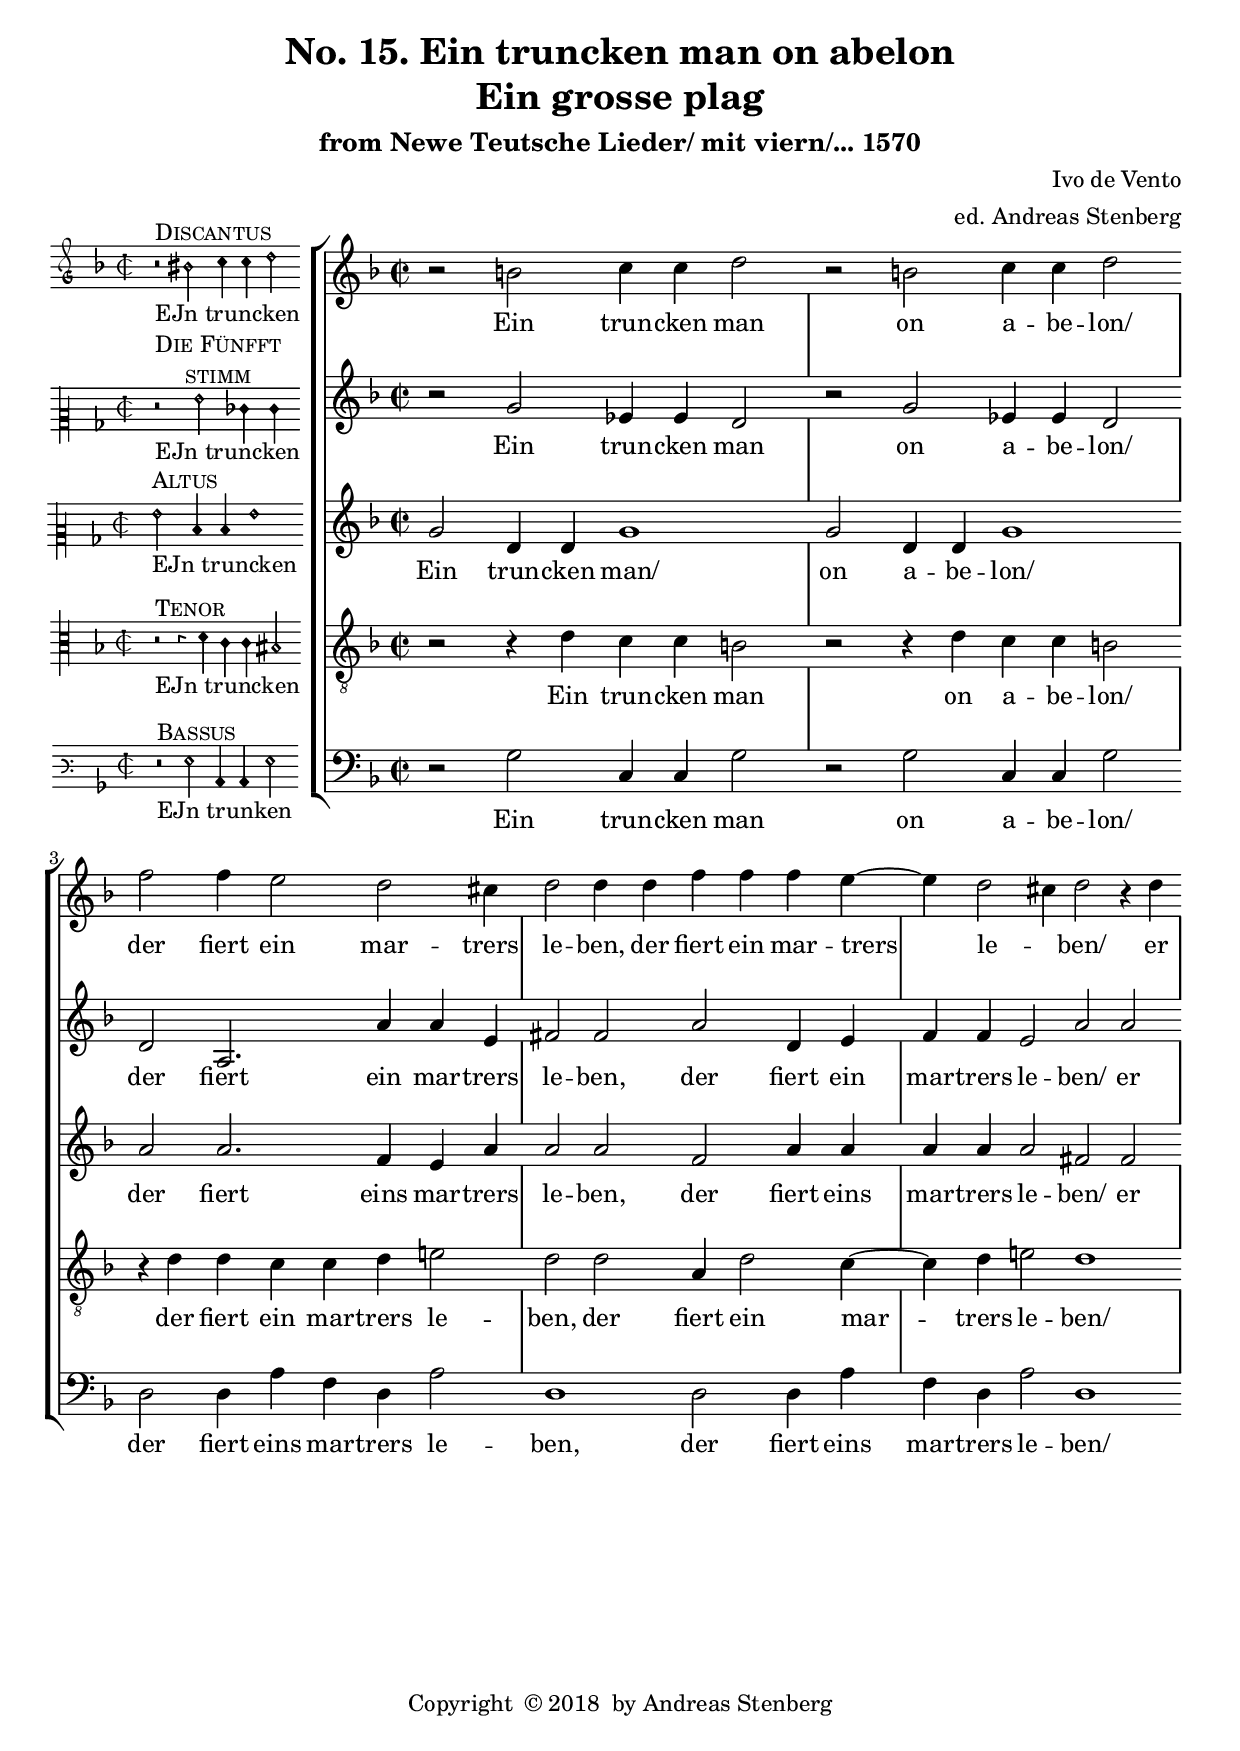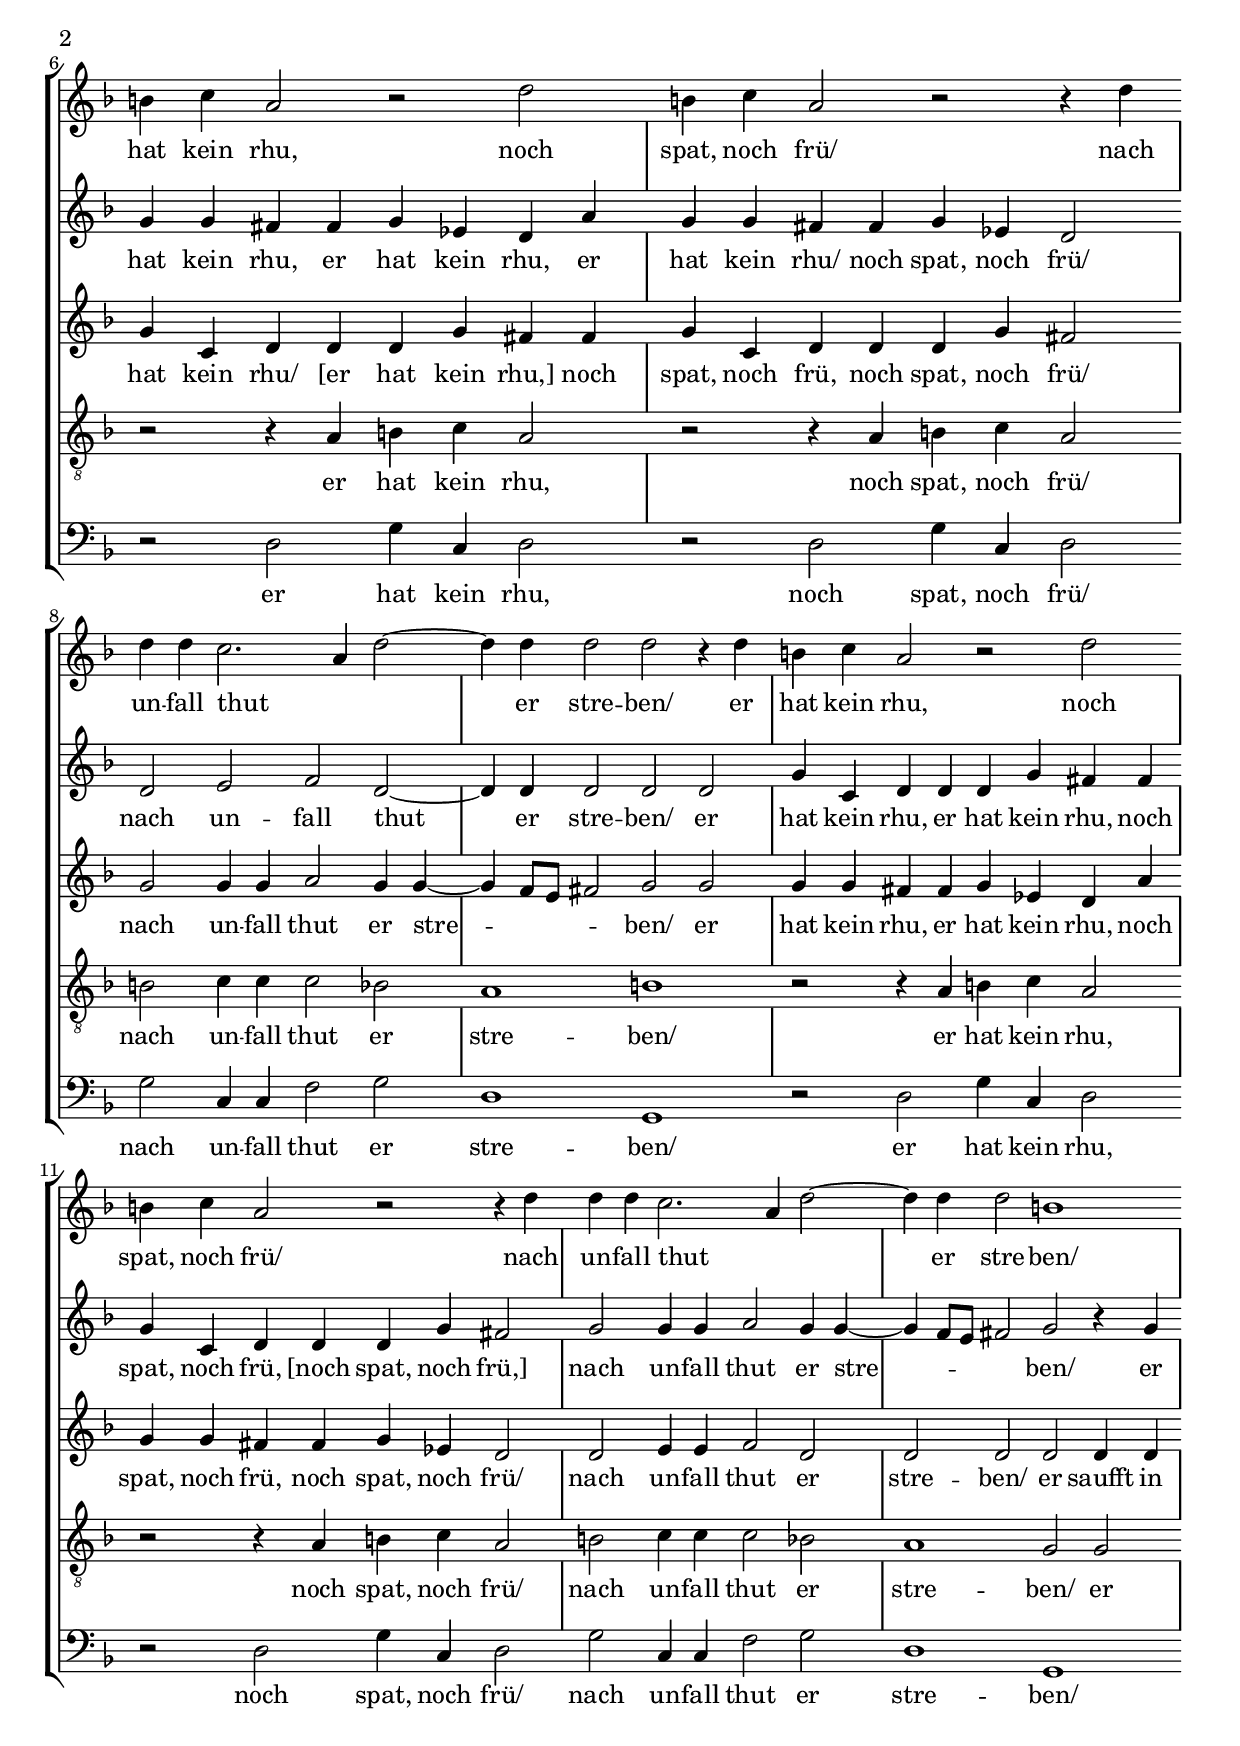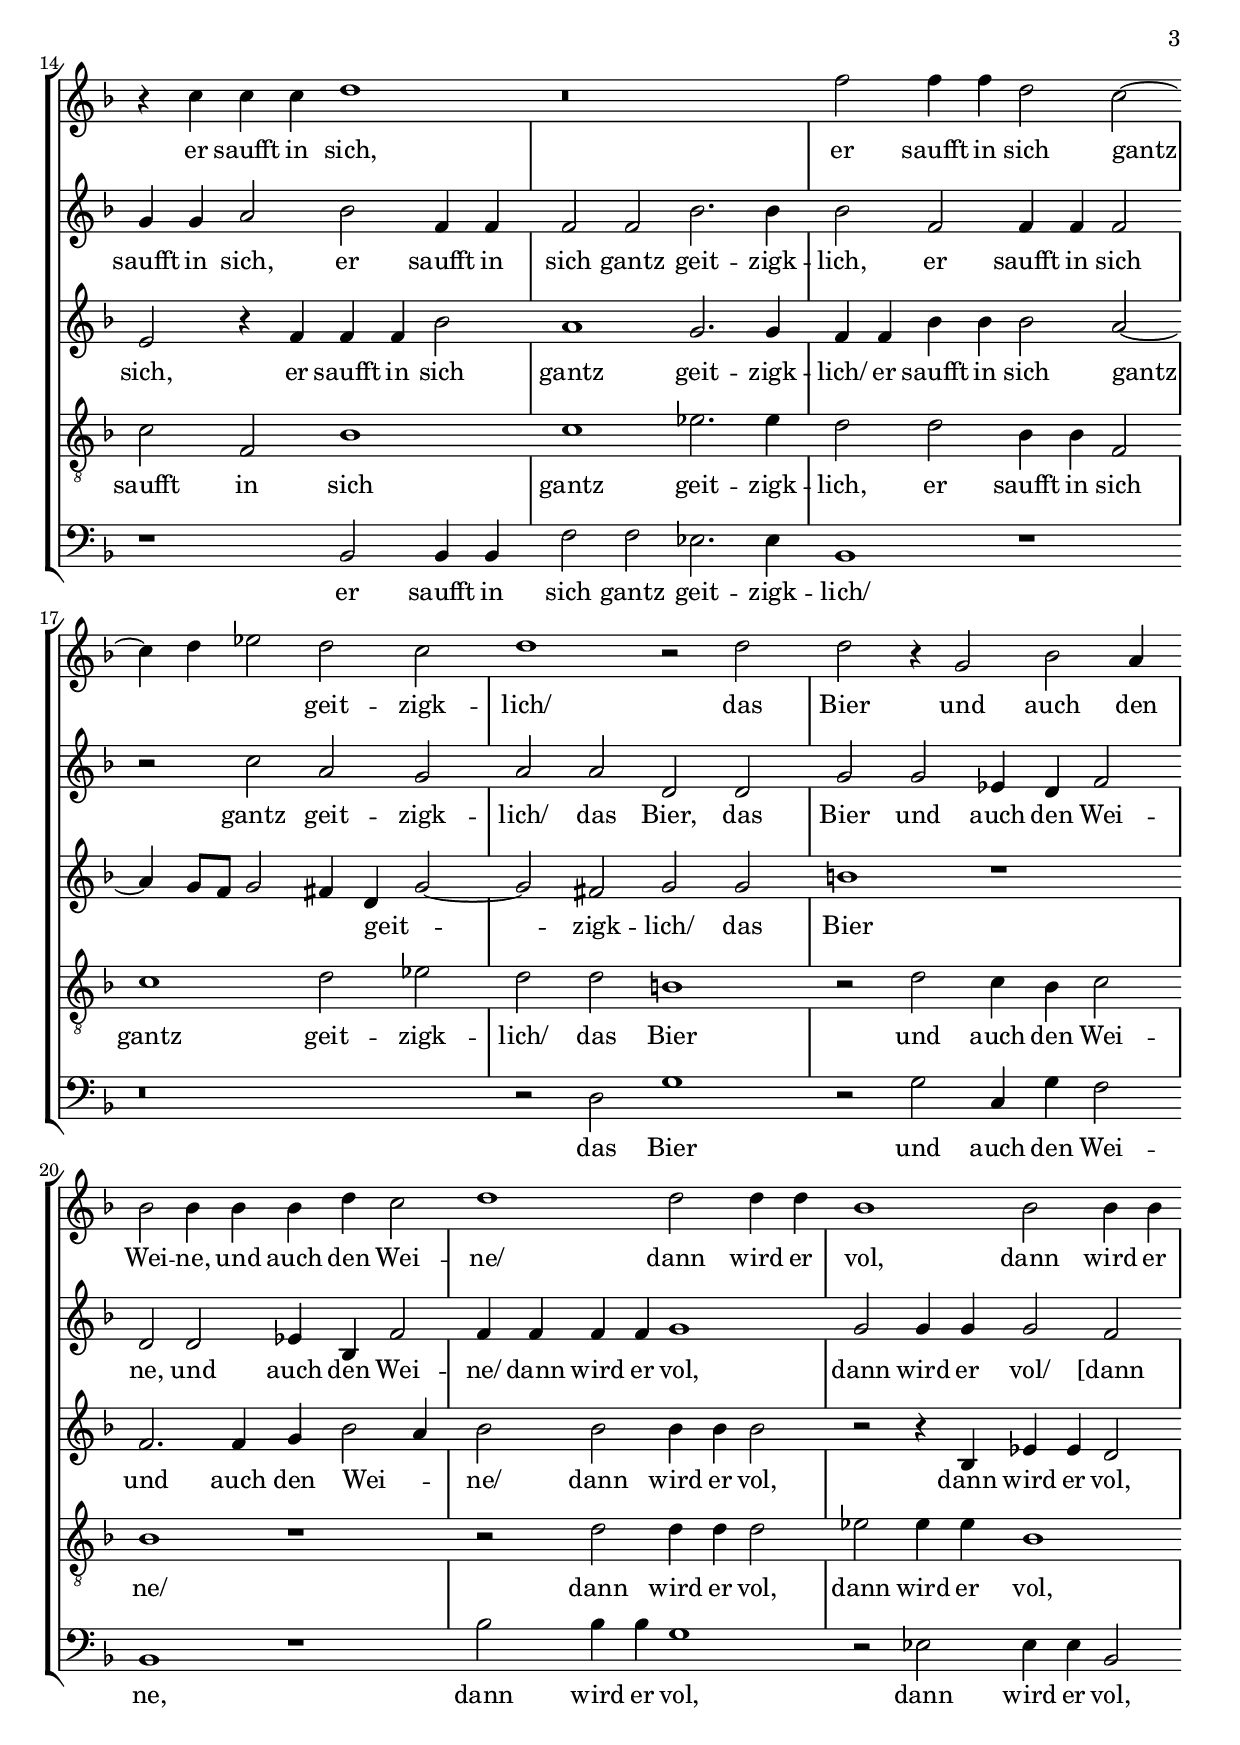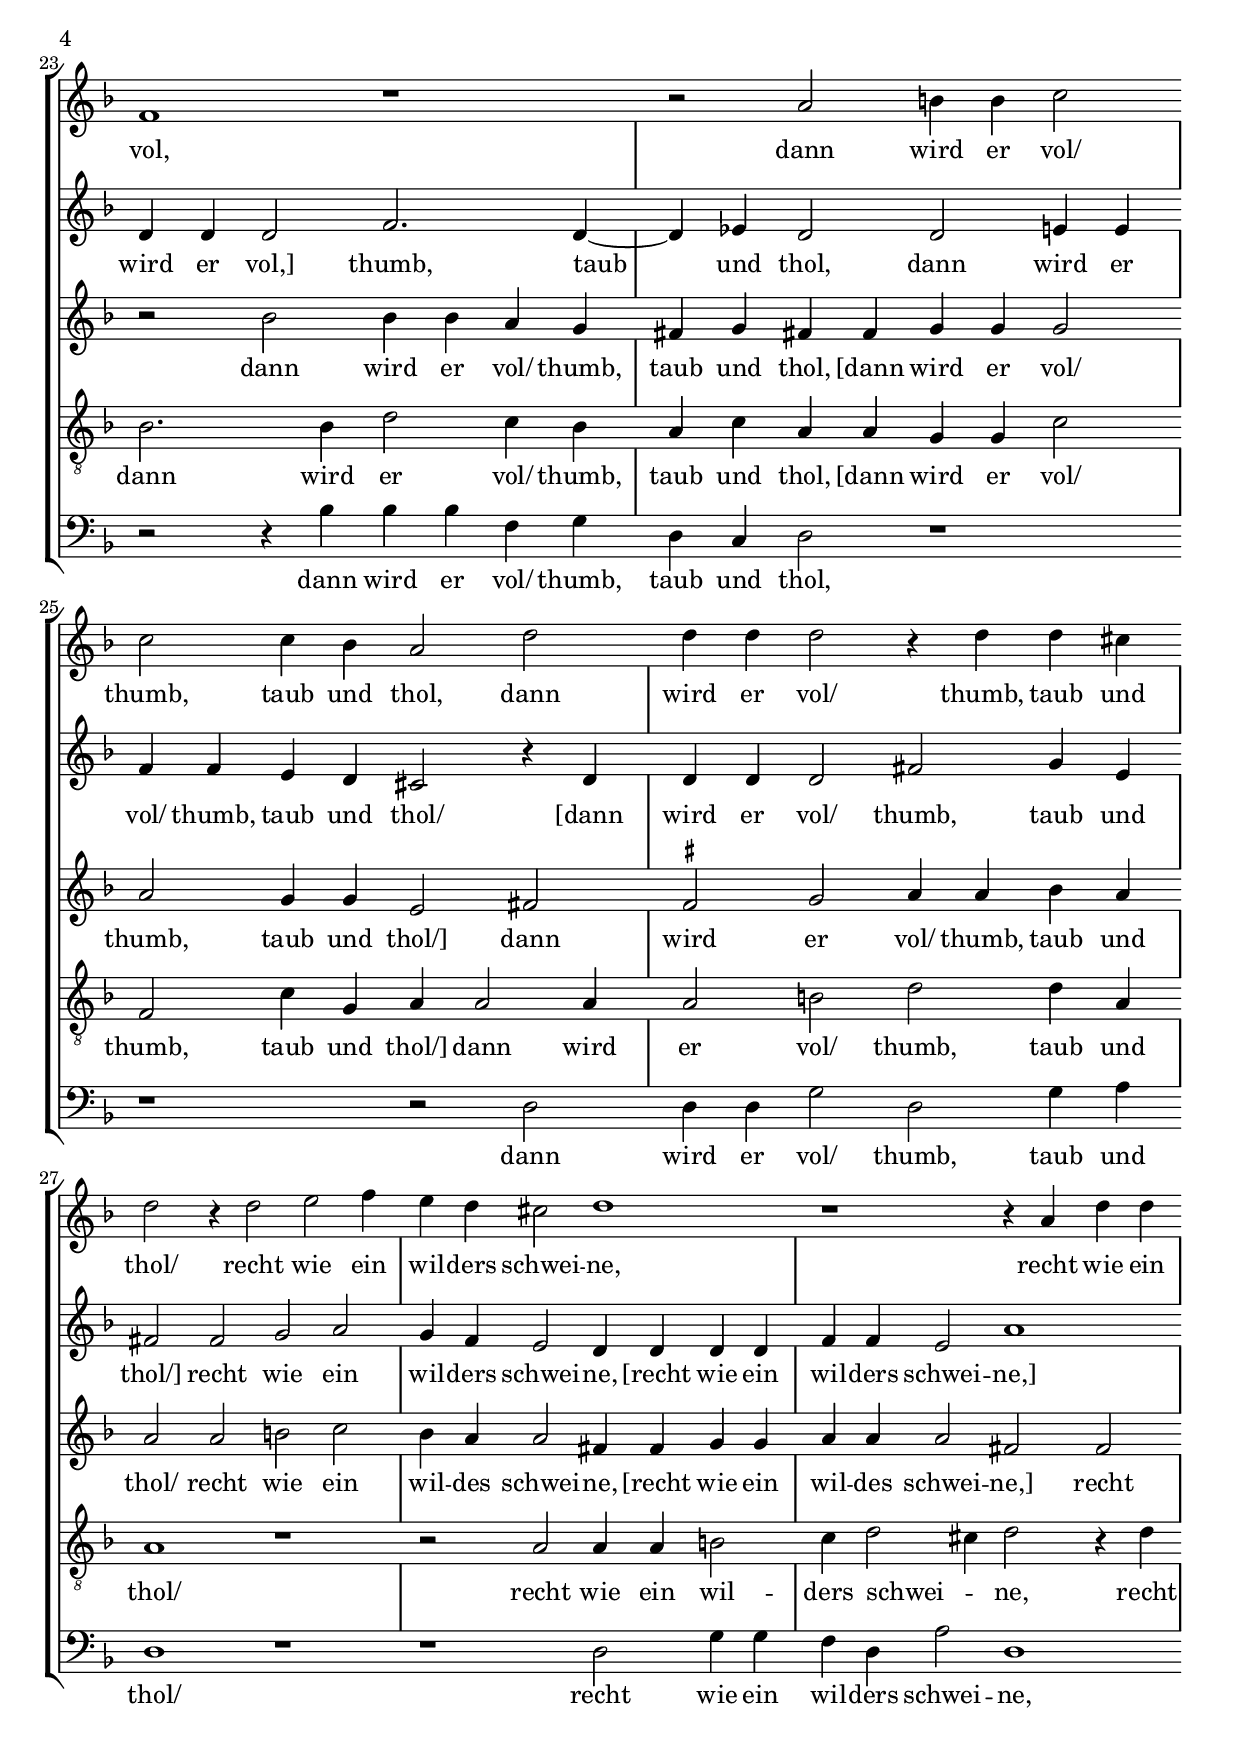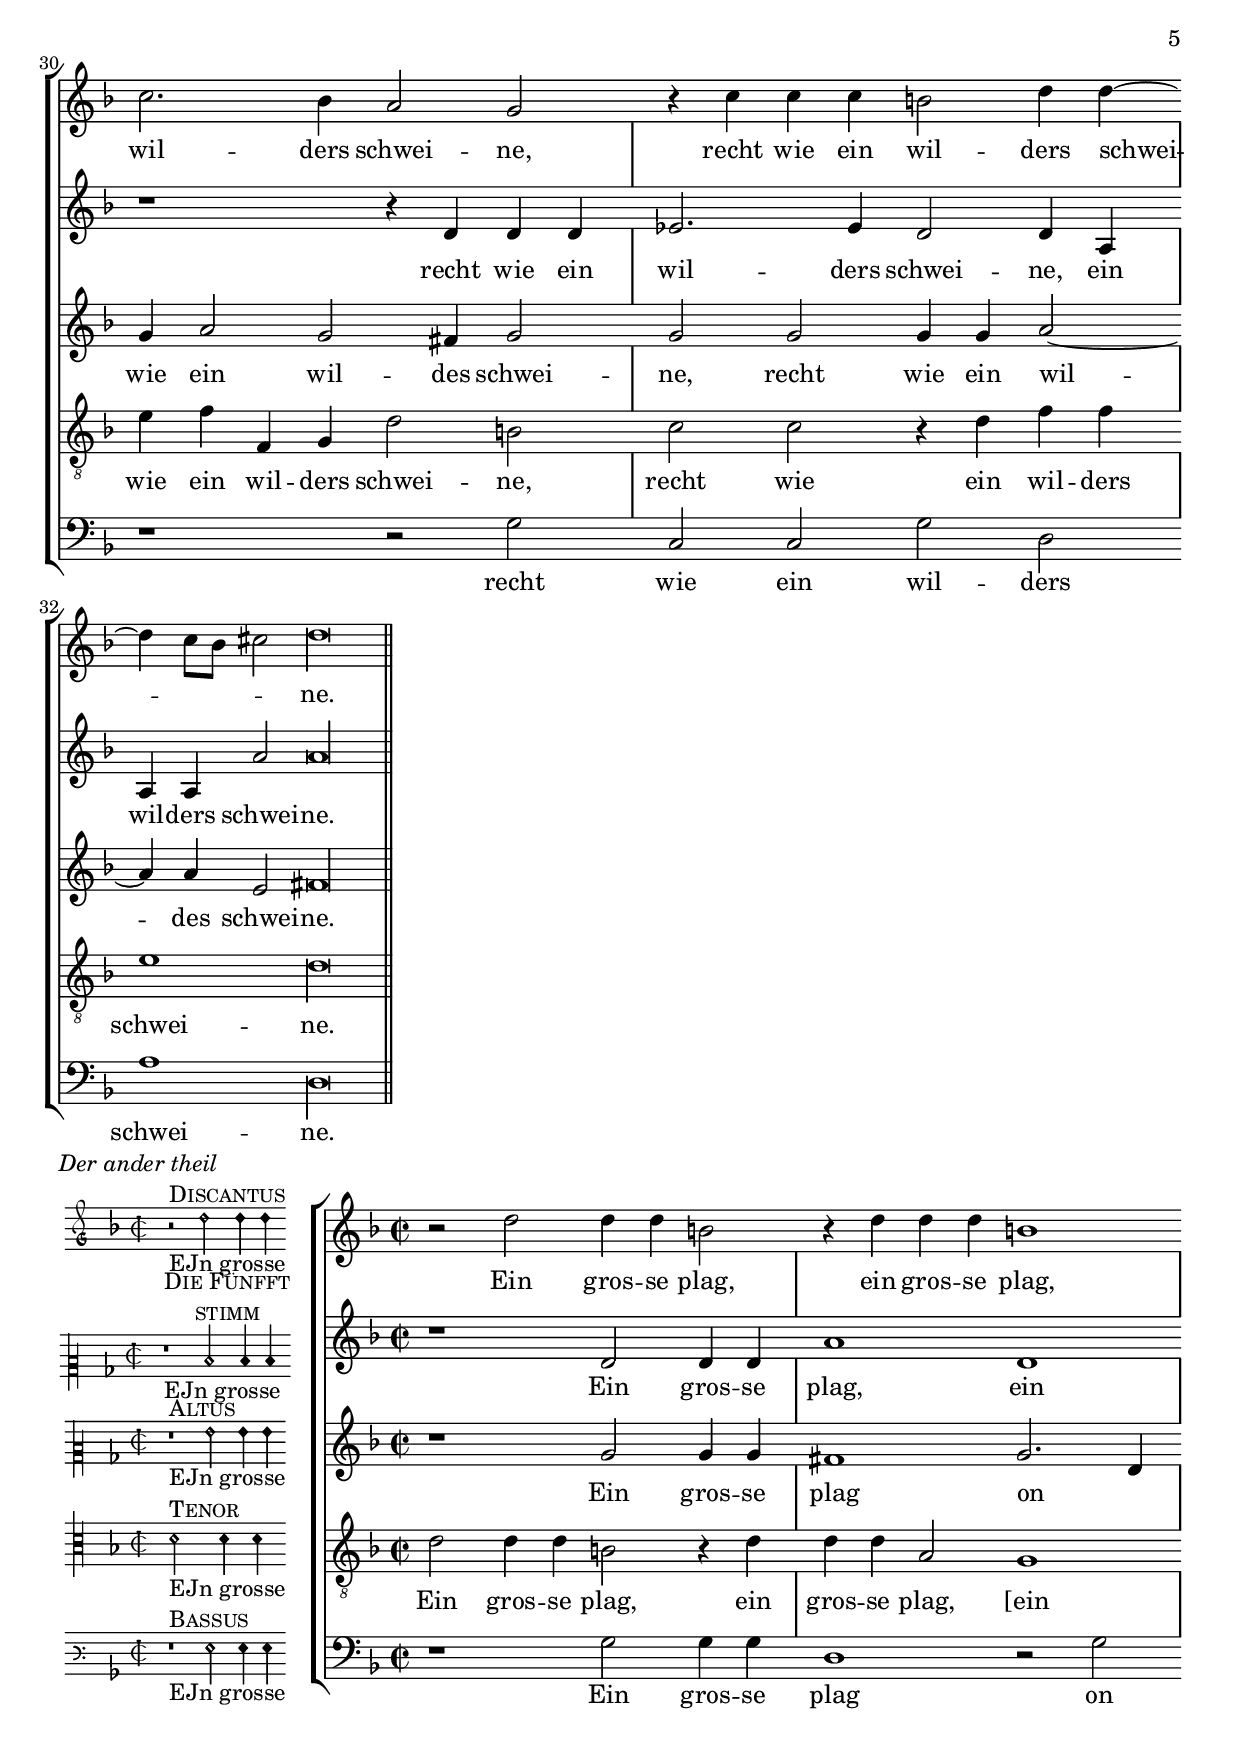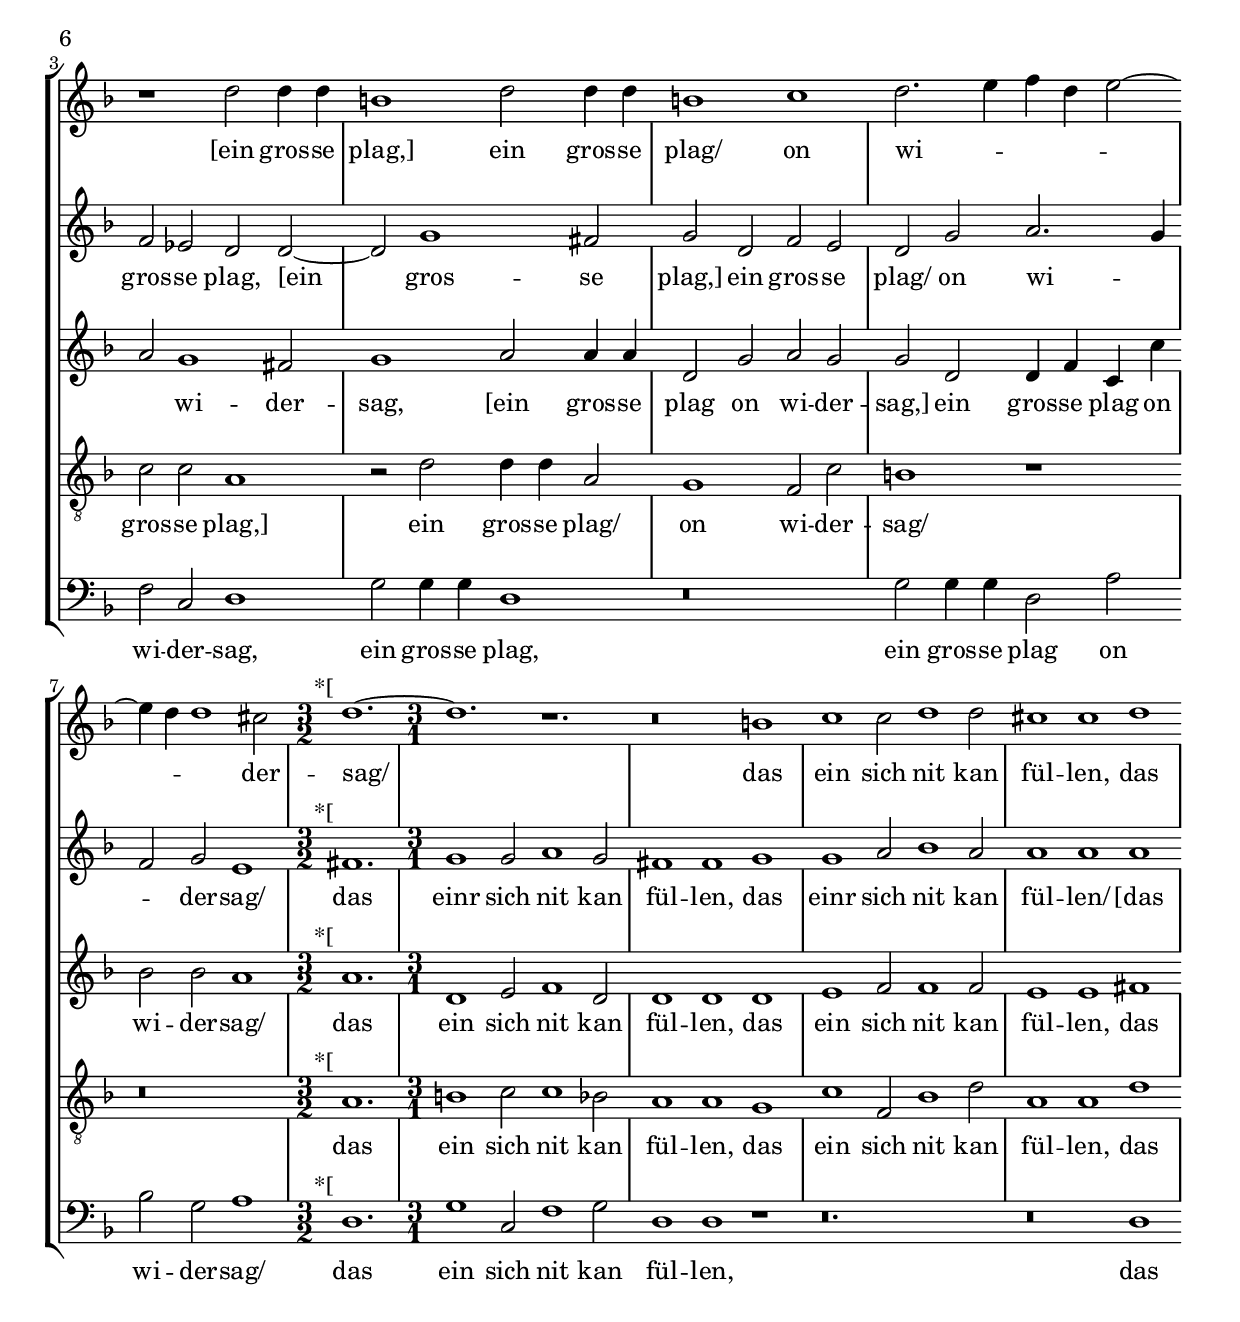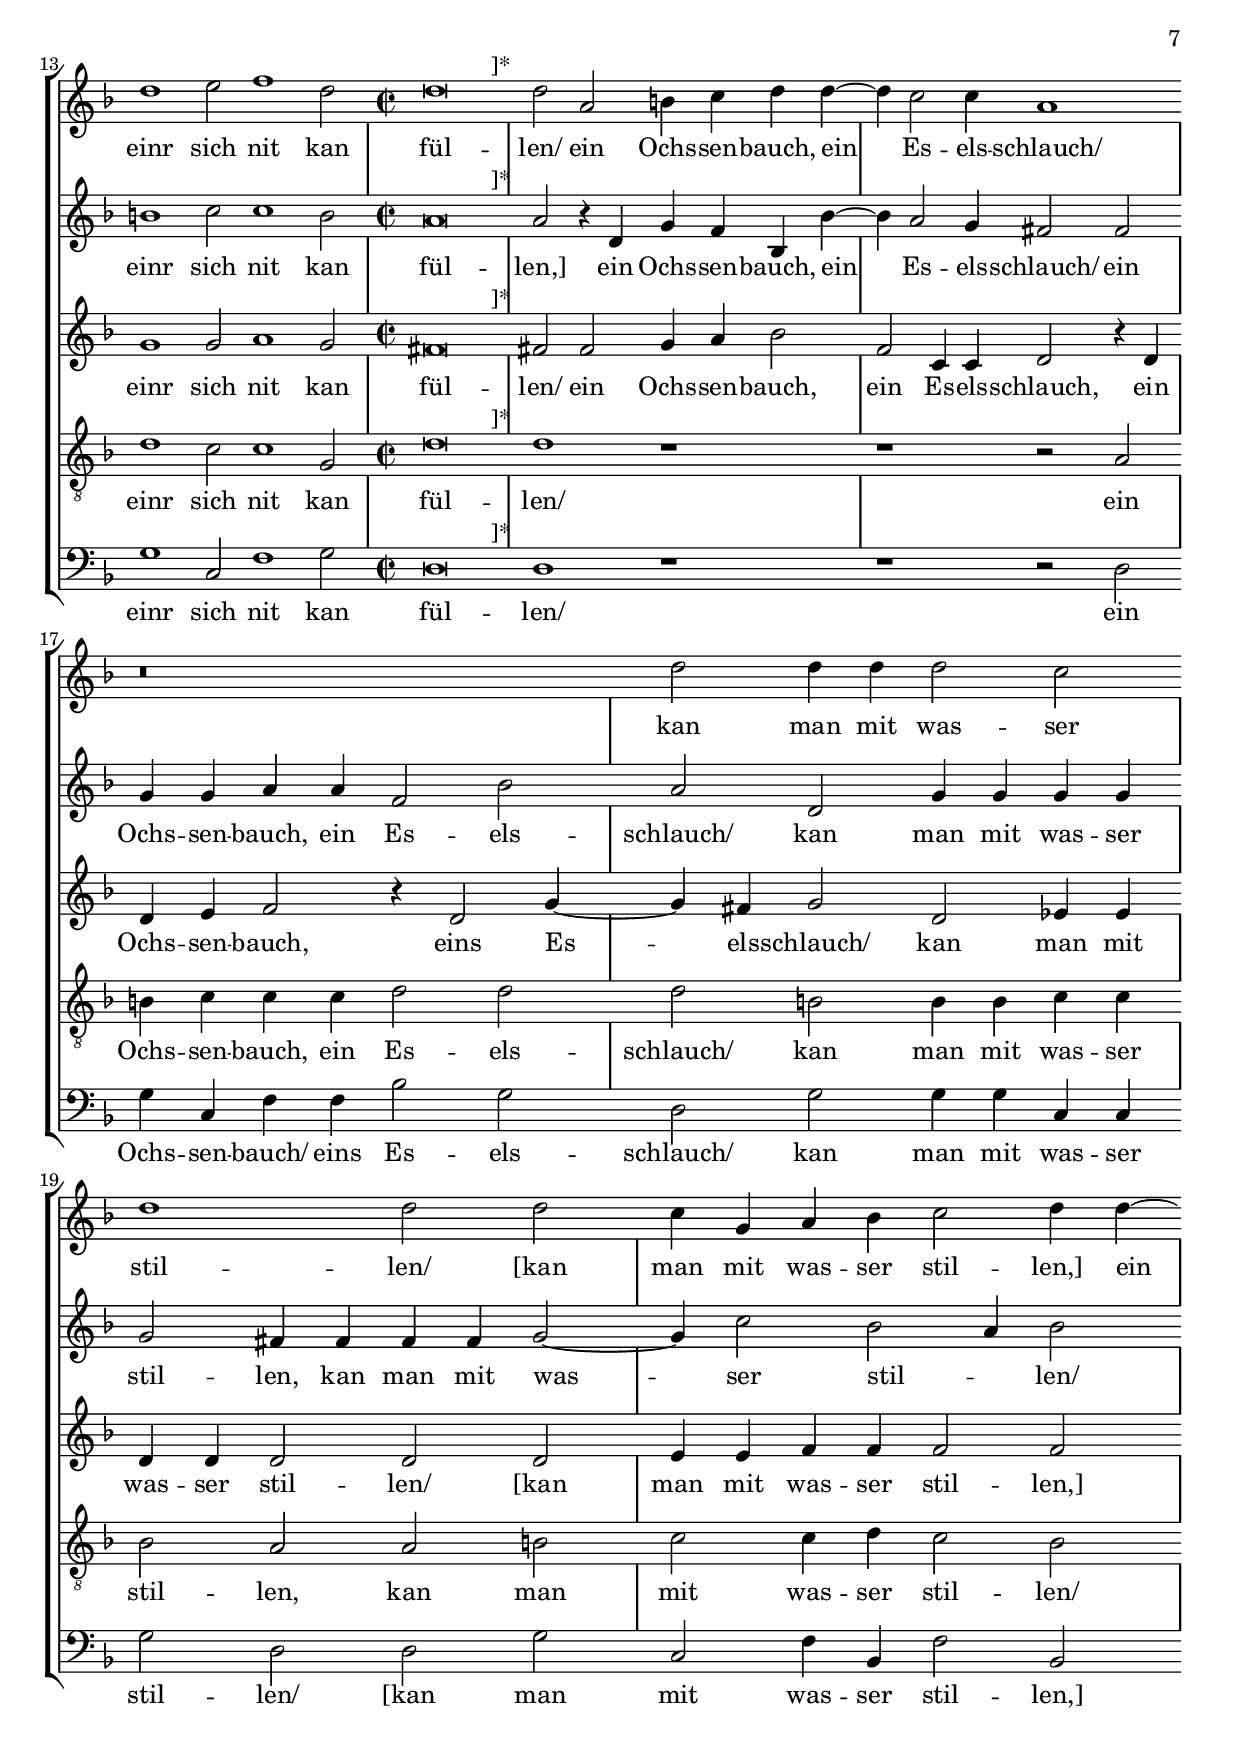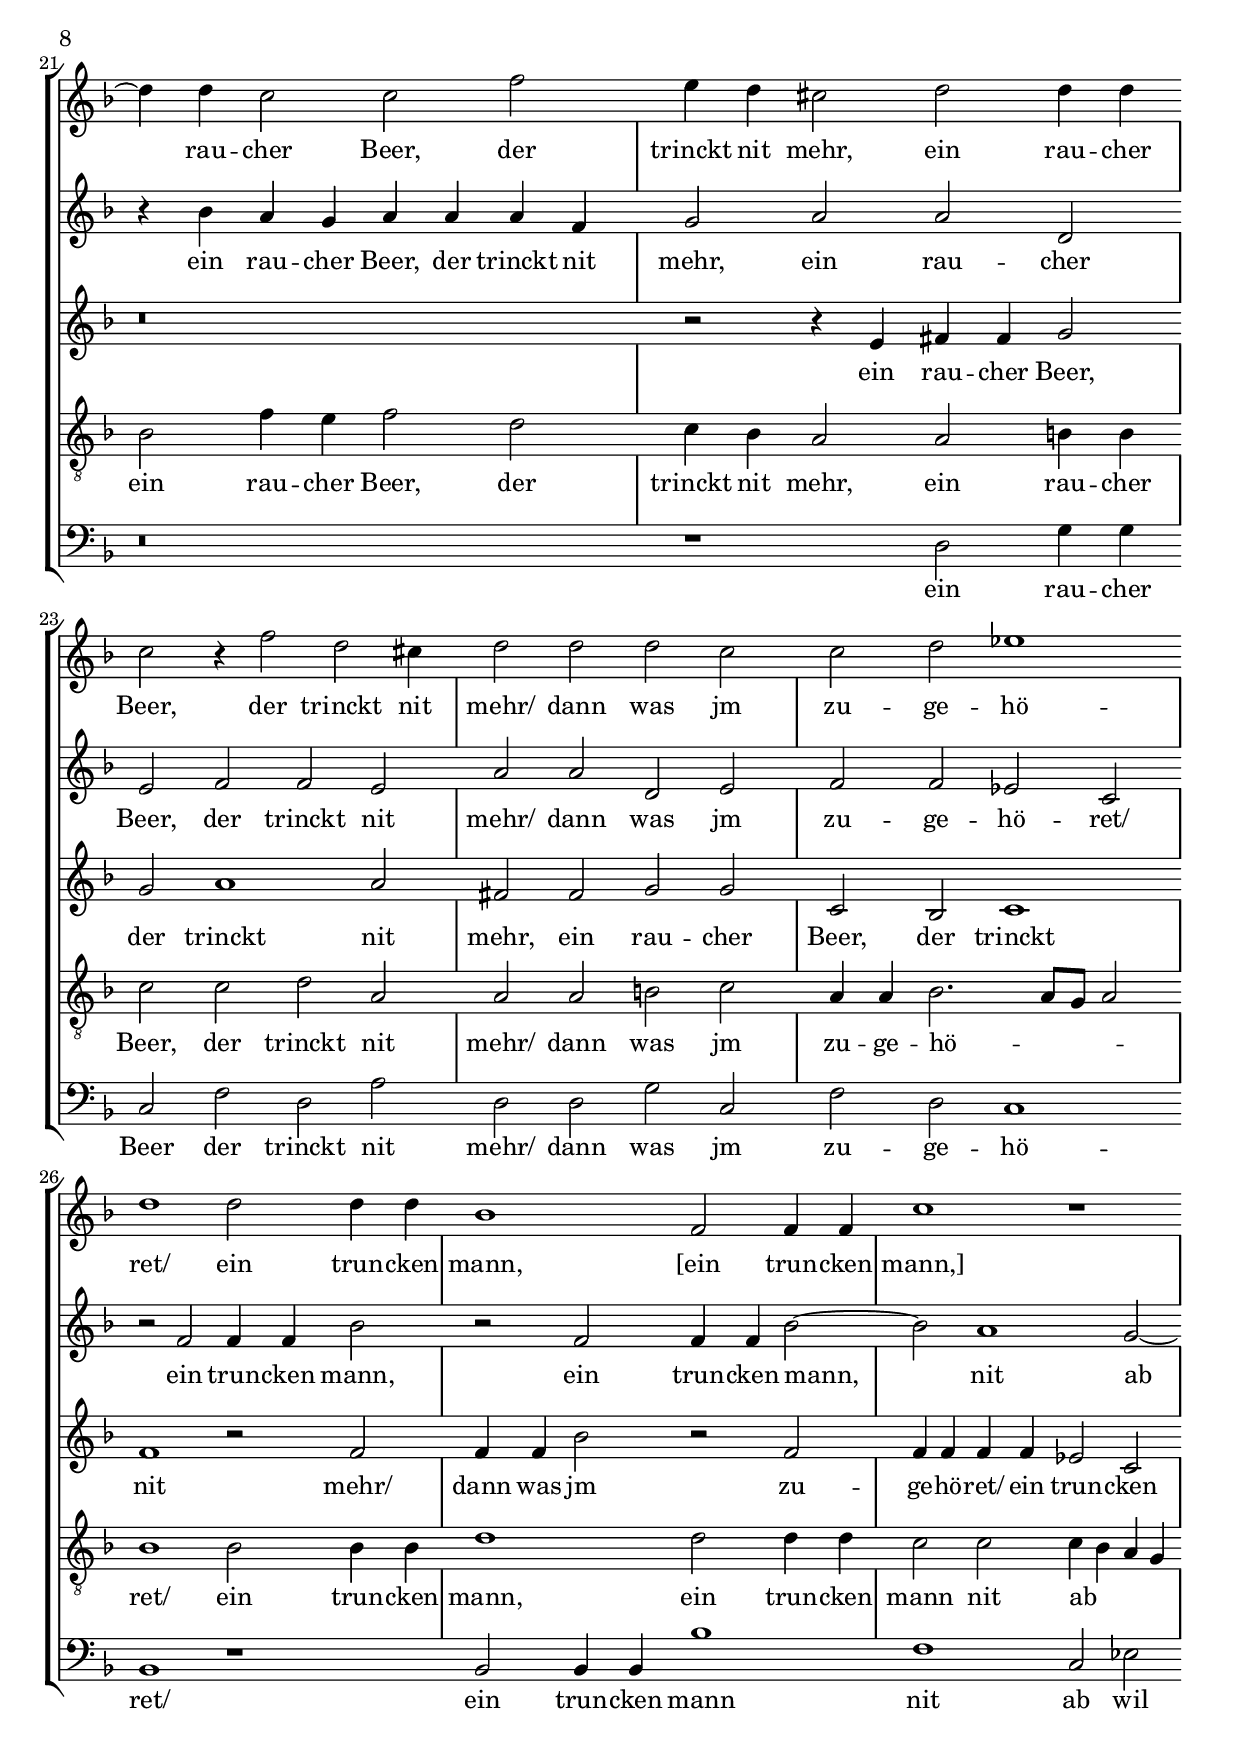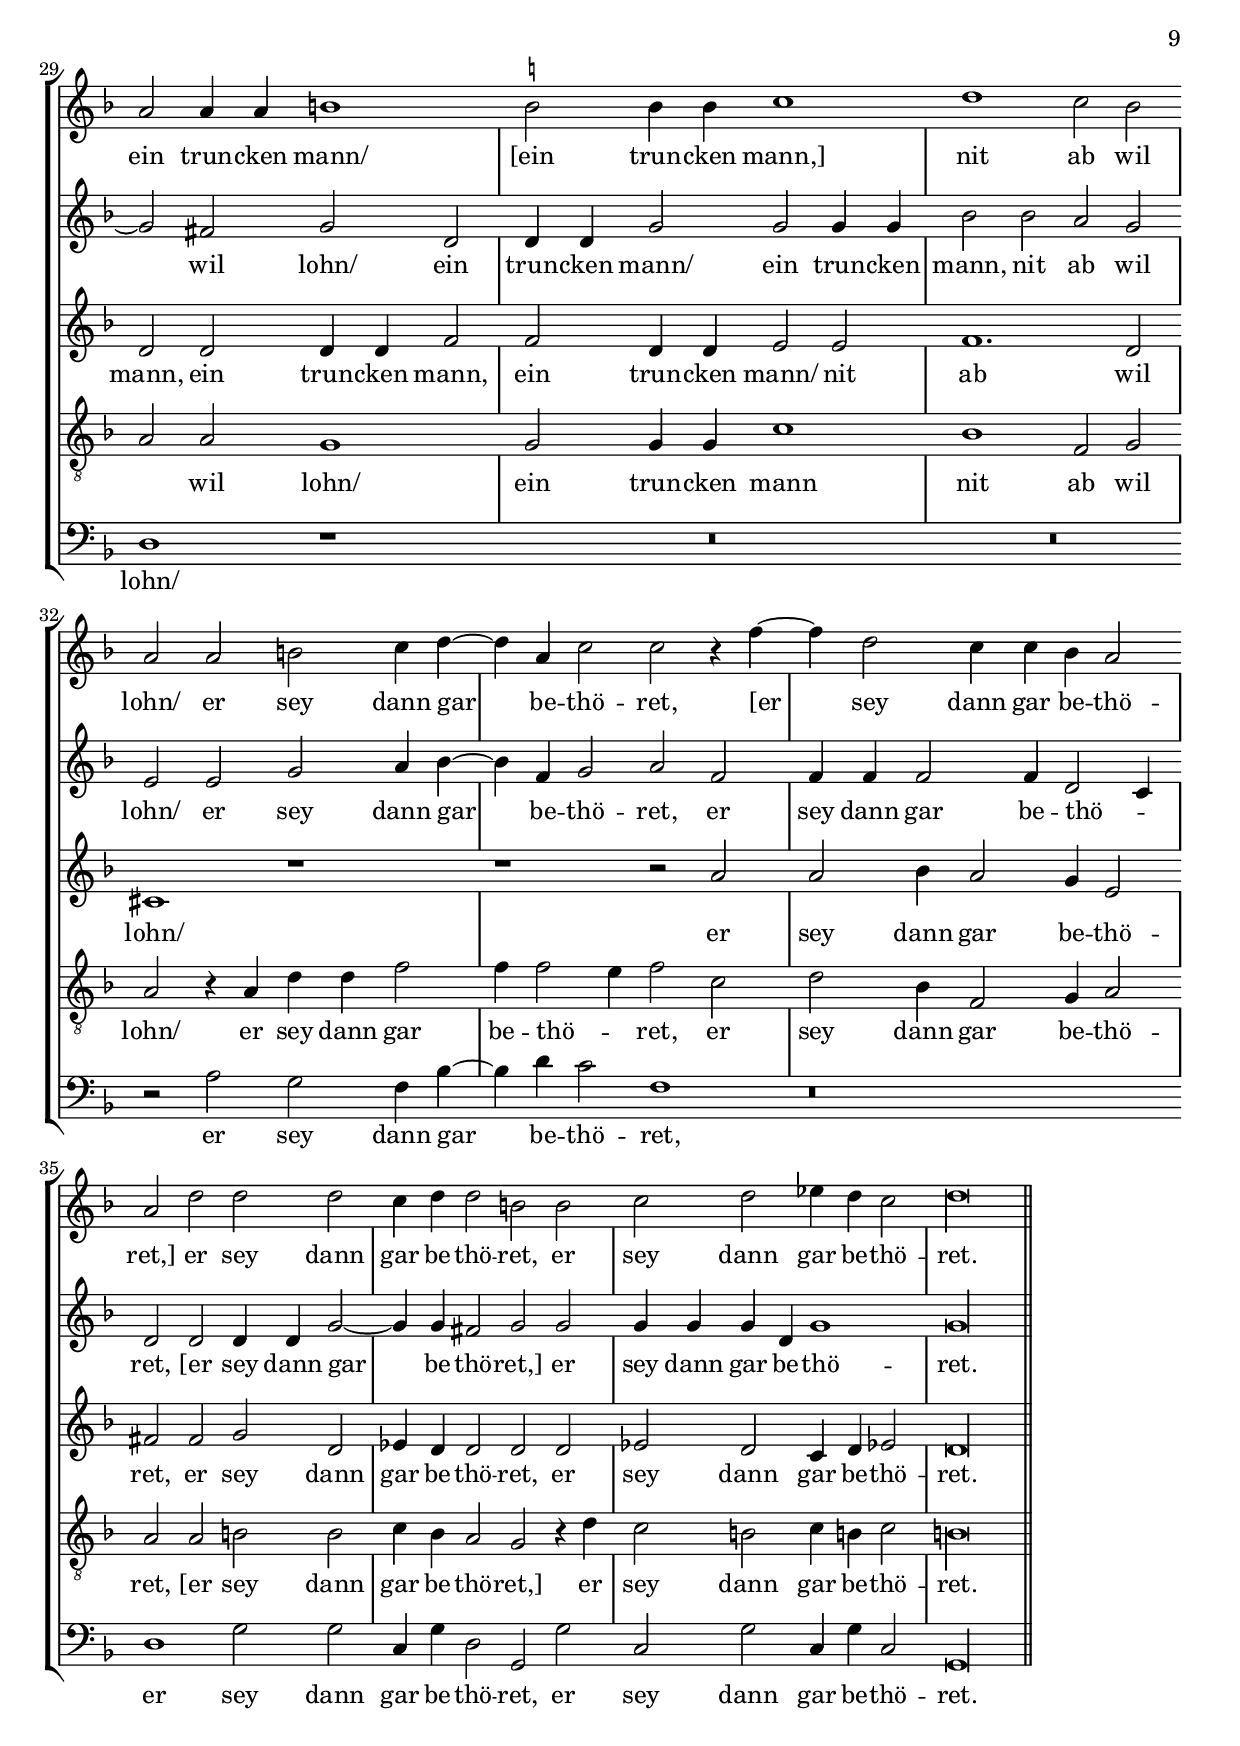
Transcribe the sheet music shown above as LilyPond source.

\version "2.18.0"
\include "deutsch.ly"
ficta = \once \set suggestAccidentals =##t
#(append! supported-clefs '(("mensural-f3" . ("clefs.mensural.f" 0 0))))
\header {
  title = \markup {
    \center-column {
      "No. 15. Ein truncken man on abelon"
      "Ein grosse plag"
      \vspace #0.5
    }
  }
  subtitle = "from Newe Teutsche Lieder/ mit viern/... 1570"
  composer = "Ivo de Vento"
  arranger = "ed. Andreas Stenberg"
  poet = ""
  meter =""
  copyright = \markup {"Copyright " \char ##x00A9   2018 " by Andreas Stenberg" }
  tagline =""
}
global = {
  \key f \major
}

sopMusic = \relative c'' {

  \set Score.tempoHideNote = ##t
  \tempo 2 = 86
  \time 2/2
  \set Timing.measureLength = #(ly:make-moment 4/2)
  \override Staff.BarLine.transparent = ##t
  r2 h2 c4 c4 d2
  r2 h2 c4 c4 d2
  f2 f4 e2 d2 cis4
  d2 d4 d4 								%% end of first line in orig.
  f4 f4 f4 e4~
  e4 d2\melisma cis4\melismaEnd d2 r4 d4	%% this measure in orig ~e4 d2 cis4 d4 r4 d4
  h4 c4 a2 r2 d2
  h4 c4 a2 r2 r4 d4
  d4 d4 c2.\melisma a4 d2~
  d4\melismaEnd d4 d2								%% endof second line.
  d2 r4 d4
  h4 c4 a2 r2 d2
  h4 c4 a2 r2 r4 d4
  d4 d4 c2.\melisma a4 d2~
  d4\melismaEnd d4 d2 h1
  r4 c4 c4 c4								%% end of thrid line
  d1
  r\breve
  f2 f4 f4 d2 c2~\melisma
  c4 d4 es2\melismaEnd d2 c2
  d1 r2 d2
  d2 r4 g,2 b2 a4
  b2 b4 b4								%% end of fourth line
  b4 d4 c2
  d1 d2 d4 d4
  b1 b2 b4 b4
  f1 r1
  r2 a2 h4 h4 c2
  c2 c4 b4								%% end of fifth line and first page
  a2 d2
  d4 d4 d2 r4 d4 d4 cis4
  d2 r4 d2 e2 f4
  e4 d4 cis2 d1
  r1 r4 a4 d4 d4 							%% end of sixth line (first on second page)
  c2. b4 a2 g2
  r4 c4 c4 c4 h2 d4 d4~\melisma
  d4 c8 b8 cis2\melismaEnd
  \cadenzaOn
  d\longa
  \revert Staff.BarLine.transparent
  \bar "||"
}
sopWords = \lyricmode {
  Ein trun -- cken man on a -- be -- lon/
  der fiert ein mar -- trers le -- ben,
  der fiert ein mar -- trers le -- ben/
  er hat kein rhu,
  noch spat, noch frü/
  nach un -- fall thut er stre -- ben/
  er hat kein rhu,
  noch spat, noch frü/
  nach un -- fall thut er stre -- ben/
  er saufft in sich,
  er saufft in sich gantz geit -- zigk -- lich/
  das Bier und auch den Wei -- ne,
  und auch den Wei -- ne/
  dann wird er vol,
  dann wird er vol,
  dann wird er vol/
  thumb, taub und thol,
  dann wird er vol/
  thumb, taub und thol/
  recht wie ein wil -- ders schwei -- ne,
  recht wie ein wil -- ders schwei -- ne,
  recht wie ein wil -- ders schwei -- ne.
}
altoMusic = \relative c' {
  \override Staff.BarLine.transparent = ##t
  g'2 d4 d4 g1
  g2 d4 d4 g1
  a2 a2. f4 e4 a4
  a2 a2 f2 a4 a4							%% end of first line in orig.
  a4 a4 a2 fis2 fis2
  g4 c,4 d4 d4 d4 g4 fis4 fis
  g4 c,4 d4 d4 d4 g4 fis2						%% end of second line
  g2 g4 g4 a2 g4 g4~\melisma
  g4 f8 e8 fis2\melismaEnd g2 g2
  g4 g4 fis4 fis4 g4 es4 d4 a'4						%% end of thrid line
  g4 g4 fis4 fis4 g4 es4 d2
  d2 e4 e4 f2 d2
  d2 d2 d2 d4 d4
  e2 r4 f4								%% end of fourth line
  f4 f4 b2
  a1 g2. g4
  f4 f4 b4 b4 b2 a2~\melisma
  a4 g8 f8 g2 fis4\melismaEnd d4\melisma g2~
  g2\melismaEnd fis2 g2 g2						%% end of fifth line und first page
  h1 r1
  f2. f4 g4 b2\melisma a4\melismaEnd
  b2 b2 b4 b4 b2
  r2 r4 b,4 es4 es4 d2
  r2 b'2 b4 b4 a4 g4							%% end of sixth line (first on second page)
  fis4 g4 fis!4 fis4 g4 g4 g2
  a2 g4 g4 e2 fis2
  \ficta fis2 g2 a4 a4 b4 a4
  a2 a2									%% end of sewenth line
  h2 c2
  b4 a4 a2 fis4 fis4 g4 g4
  a4 a4 a2 fis2 fis2
  g4 a2 g2 fis4 g2
  g2 g2 g4 g4 a2~
  a4 a4 e2
  \cadenzaOn
  fis\longa
  \revert Staff.BarLine.transparent
}
altoWords = \lyricmode {
  Ein trun -- cken man/
  on a -- be -- lon/
  der fiert eins mar -- trers le -- ben,
  der fiert eins mar -- trers le -- ben/
  er hat kein rhu/
  [er hat kein rhu,]
  noch spat, noch frü,
  noch spat, noch frü/
  nach un -- fall thut er stre -- ben/
  er hat kein rhu,
  er hat kein rhu,
  noch spat, noch frü,
  noch spat, noch frü/
  nach un -- fall thut er stre -- ben/
  er saufft in sich,
  er saufft in sich gantz geit -- zigk -- lich/
  er saufft in sich gantz geit -- zigk -- lich/
  das Bier und auch den Wei -- ne/
  dann wird er vol,
  dann wird er vol,
  dann wird er vol/
  thumb, taub und thol,
  [dann wird er vol/
  thumb, taub und thol/]
  dann wird er vol/
  thumb, taub und thol/
  recht wie ein wil -- des schwei -- ne,
  [recht wie ein wil -- des schwei -- ne,]
  recht wie ein wil -- des schwei -- ne,
  recht wie ein wil -- des schwei -- ne.
}
tenorMusic = \relative c' {
  \clef "treble_8"
  \override Staff.BarLine.transparent = ##t
  r2 r4 d4 c4 c4 h2
  r2 r4 d4 c4 c4 h2
  r4 d4 d4 c4 c4 d4 e!2
  d2 d2								%% end of first line in orig.
  a4 d2 c4~
  c4 d4 e!2 d1
  r2 r4 a4 h4 c4 a2
  r2 r4 a4 h4 c4 a2
  h2  c4 c4 c2 b2							%% end of second line
  a1 h1
  r2 r4 a4 h4 c4 a2
  r2 r4 a4 h4 c4 a2
  h2 c4 c4 c2 b2
  a1 g2 g2
  c2 f,2								%% end of third line
  b1
  c1 es2. es4
  d2 d2 b4 b4 f2
  c'1 d2 es2
  d2 d2 h1
  r2 d2 c4 b4 c2
  b1									%% end of fourth line
  r1
  r2 d2 d4 d4 d2
  es2 es4 es4 b1
  b2. b4 d2 c4 b4
  a4 c4 a4 a4 g4 g4 c2							%% end of fifth line and first page
  f,2 c'4 g4 a4 a2 a4
  a2 h2 d2 d4 a4
  a1 r1
  r2 a2 a4 a4 h2
  c4 d2\melisma cis4\melismaEnd								%% end of sixth line
  d2 r4 d4
  e4 f4 f,4 g4 d'2 h2
  c2 c2 r4 d4 f4 f4
  e1\cadenzaOn
  d\longa
  \revert Staff.BarLine.transparent
}
tenorWords = \lyricmode {
  Ein trun -- cken man on a -- be -- lon/
  der fiert ein mar -- trers le -- ben,
  der fiert ein mar -- trers le -- ben/
  er hat kein rhu,
  noch spat, noch frü/
  nach un -- fall thut er stre -- ben/
  er hat kein rhu,
  noch spat, noch frü/
  nach un -- fall thut er stre -- ben/
  er saufft in sich gantz geit -- zigk -- lich,
  er saufft in sich gantz geit -- zigk -- lich/
  das Bier und auch den Wei -- ne/
  dann wird er vol,
  dann wird er vol,
  dann wird er vol/
  thumb, taub und thol,
  [dann wird er vol/
  thumb, taub und thol/]
  dann wird er vol/
  thumb, taub und thol/
  recht wie ein wil -- ders schwei -- ne,
  recht wie ein wil -- ders schwei -- ne,
  recht wie ein wil -- ders schwei -- ne.
}
tenorIIMusic = \relative c' {
  \clef "G"
  \override Staff.BarLine.transparent = ##t
  r2 g'2 es4 es4 d2
  r2 g2 es4 es4 d2
  d2 a2. a'4 a4 e4
  fis2 fis2							%% end of first line in orig
  a2 d,4 e4
  f4 f4 e2 a2 a2
  g4 g4 fis4 fis4 g4 es4 d4 a'4
  g4 g4 fis4 fis4						%% end of second line
  g4 es4 d2
  d2 e2 f2 d2~
  d4 d4 d2 d2 d2
  g4 c,4 d4 d4 d4 g4 fis4 fis4					%% end of third line
  g4 c,4 d4 d4 d4 g4 fis2
  g2 g4 g4 a2 g4 g4~\melisma
  g4 f8 e8 fis2\melismaEnd g2 r4 g4
  g4 g4 a2							%% end of fourth line
  b2 f4 f4
  f2 f2 b2. b4
  b2 f2 f4 f4 f2		%% this measure in orig: b4 f2 f4 f4 f2
  r2 c'2 a2 g2
  a2 a2 d,2 d2							%% end of fifth line and first page
  g2 g2 es4 d4 f2
  d2 d2 es4 b4 f'2
  f4 f4 f4 f4 g1
  g2 g4 g4 g2 f2						%% end of sixth line (first on second page)
  d4 d4 d2 f2. d4~
  d4 es4 d2 d2 e4 e4
  f4 f4 e4 d4 cis2 r4 d4
  d4 d4 d2							%% end of sewenth line
  fis2 g4 e4
  fis2 fis2 g2 a2
  g4 f4 e2 d4 d4 d4 d4
  f4 f4 e2 a1							%% end of eight line
  r1 r4 d,4 d4 d4
  es2. es4 d2 d4 a4
  a4 a4 a'2
  \cadenzaOn
  a\longa
  \revert Staff.BarLine.transparent
}
tenorIIWords = \lyricmode {
  Ein trun -- cken man on a -- be -- lon/
  der fiert ein mar -- trers le -- ben,
  der fiert ein mar -- trers le -- ben/
  er hat kein rhu,
  er hat kein rhu,
  er hat kein rhu/
  noch spat, noch frü/
  nach un -- fall thut er stre -- ben/
  er hat kein rhu,
  er hat kein rhu,
  noch spat, noch frü,
  [noch spat, noch frü,]
  nach un -- fall thut er stre -- ben/
  er saufft in sich,
  er saufft in sich gantz geit -- zigk -- lich,
  er saufft in sich gantz geit -- zigk -- lich/
  das Bier,
  das Bier und auch den Wei -- ne,
  und auch den Wei -- ne/
  dann wird er vol,
  dann wird er vol/
  [dann wird er vol,]
  thumb, taub und thol,
  dann wird er vol/
  thumb, taub und thol/
  [dann wird er vol/
  thumb, taub und thol/]
  recht wie ein wil -- ders schwei -- ne,
  [recht wie ein wil -- ders schwei -- ne,]
  recht wie ein wil -- ders schwei -- ne,
  ein wil -- ders schwei -- ne.
}
bassMusic = \relative c {
  \override Staff.BarLine.transparent = ##t
  r2 g'2 c,4 c4 g'2
  r2 g2 c,4 c4 g'2
  d2 d4 a'4 f4 d4 a'2
  d,1 d2 d4 a'4							%% end of firsth line in orig.
  f4 d4 a'2 d,1
  r2 d2 g4 c,4 d2
  r2 d2 g4 c,4 d2
  g2 c,4 c4 f2 g2
  d1 g,1
  r2 d'2 g4 c,4 d2						%% end of second line
  r2 d2 g4 c,4 d2
  g2 c,4 c4 f2 g2
  d1 g,1
  r1 b2 b4 b4
  f'2 f2 es2. es4
  b1 r1
  r\breve
  r2 d2 g1							%% end of third line
  r2 g2 c,4 g'4 f2
  b,1 r1
  b'2 b4 b4 g1
  r2 es2 es4 es4 b2
  r2 r4 b'4 b4 b4 f4 g4						%% end of fourth line
  d4 c4 d2 r1
  r1 r2 d2
  d4 d4 g2 d2 g4 a4
  d,1 r1
  r1 d2 g4 g4
  f4 d4 a'2 d,1
  r1 r2 g2
  c,2 c2 g'2 d2
  a'1
  \cadenzaOn
  d,\longa

  \revert Staff.BarLine.transparent
}
bassWords = \lyricmode {
  Ein trun -- cken man on a -- be -- lon/
  der fiert eins mar -- trers le -- ben,
  der fiert eins mar -- trers le -- ben/
  er hat kein rhu,
  noch spat, noch frü/
  nach un -- fall thut er stre -- ben/
  er hat kein rhu,
  noch spat, noch frü/
  nach un -- fall thut er stre -- ben/
  er saufft in sich gantz geit -- zigk -- lich/
  das Bier und auch den Wei -- ne,
  dann wird er vol,
  dann wird er vol,
  dann wird er vol/
  thumb, taub und thol,
  dann wird er vol/
  thumb, taub und thol/
  recht wie ein wil -- ders schwei -- ne,
  recht wie ein wil -- ders schwei -- ne.
}
incipitDiscantus = \markup {
  \score {
    {
      %      \set Staff.instrumentName = #"Tenor "
      \override NoteHead.style = #'neomensural
      \override Rest.style = #'neomensural
      \override Staff.TimeSignature.style = #'mensural
      \cadenzaOn
      \clef "petrucci-g"
      \key f \major
      \time 2/2

      r2 ^\markup { \smallCaps"Discantus"} _"EJn truncken"
      his'2 c''4 c''4 d''2
    }
    \layout {
      \context {
        \Voice
        \remove "Ligature_bracket_engraver"
        \consists "Mensural_ligature_engraver"
      }
      line-width = 4.5\cm
    }
  }
}


incipitAltus = \markup {
  \score {
    {
      %      \set Staff.instrumentName = #"Tenor "
      \override NoteHead.style = #'neomensural
      \override Rest.style = #'neomensural
      \override Staff.TimeSignature.style = #'mensural
      \cadenzaOn
      \clef "petrucci-c2"
      \key f \major
      \time 2/2
      g'2^\markup \smallCaps"Altus"_"EJn truncken "
      d'4 d'4 g'1
    }
    \layout {
      \context {
        \Voice
        \remove "Ligature_bracket_engraver"
        \consists "Mensural_ligature_engraver"
      }
      line-width = 4.5\cm
    }
  }
}


incipitTenor = \markup {
  \score {
    {
      %      \set Staff.instrumentName = #"Tenor "
      \override NoteHead.style = #'neomensural
      \override Rest.style = #'neomensural
      \override Staff.TimeSignature.style = #'mensural
      \cadenzaOn
      \clef "petrucci-c3"
      \key f \major
      \time 2/2
      r2 ^\markup \smallCaps"Tenor" _"EJn truncken"
      r4 d'4 c'4 c'4 his2
    }
    \layout {
      \context {
        \Voice
        \remove "Ligature_bracket_engraver"
        \consists "Mensural_ligature_engraver"
      }
      line-width = 5.0\cm
    }
  }
}
incipitTenorII = \markup {
  \score {
    {
      %      \set Staff.instrumentName = #"Tenor "
      \override NoteHead.style = #'neomensural
      \override Rest.style = #'neomensural
      \override Staff.TimeSignature.style = #'mensural
      \cadenzaOn
      \clef "petrucci-c2"
      \key f \major
      \time 2/2
      r2 ^\markup \center-column { \smallCaps"Die Fünfft" \smallCaps "stimm" } _"EJn truncken"
      g'2 es'4 es'4
    }
    \layout {
      \context {
        \Voice
        \remove "Ligature_bracket_engraver"
        \consists "Mensural_ligature_engraver"
      }
      line-width = 5.0\cm
    }
  }
}

incipitBassus = \markup {
  \score {
    {
      %      \set Staff.instrumentName = #"Tenor "
      \override NoteHead.style = #'neomensural
      \override Rest.style = #'neomensural
      \override Staff.TimeSignature.style = #'mensural
      \cadenzaOn
      \clef "mensural-f3"
      \key f \major
      \time 2/2
      r2^\markup \smallCaps"Bassus"_"EJn trunken "
      g2 c4 c4 g2
    }
    \layout {
      \context {
        \Voice
        \remove "Ligature_bracket_engraver"
        \consists "Mensural_ligature_engraver"
      }
      line-width = 4.5\cm
    }
  }
}

%% for print
\score {
  <<
    \new StaffGroup \with {
      \override VerticalAxisGroup.staff-staff-spacing = #'((basic-distance . 12))
    } <<
      \new Staff = treble <<
        \set Staff.instrumentName = \incipitDiscantus
        \new Voice = "sopranos" {
          \set  Staff.midiInstrument ="choir aahs"
          %	\voiceOne
          << \global \sopMusic >>
        }
      >>
      \new Lyrics = sopranos { s1 }

      \new Staff = tenorsII <<
        \set Staff.instrumentName = \incipitTenorII

        \clef "treble"
        \new Voice = "tenorsII" {
          \set  Staff.midiInstrument ="choir aahs"
          %	\voiceOne
          << \global \tenorIIMusic >>
        }
      >>
      \new Lyrics = "tenorsII" { s1 }


      \new Staff = "medius" <<
        \set Staff.instrumentName = \incipitAltus

        \new Voice = "altos" {
          %	\voiceTwo
          \set  Staff.midiInstrument ="choir aahs"
          << \global \altoMusic >>
        }
      >>

      \new Lyrics = "altos" { s1 }
      \new Staff = tenors <<
        \set Staff.instrumentName = \incipitTenor

        \clef "treble"
        \new Voice = "tenors" {
          \set  Staff.midiInstrument ="choir aahs"
          %	\voiceOne
          << \global \tenorMusic >>
        }
      >>
      \new Lyrics = "tenors" { s1 }

      \new Staff ="basses" {
        \set Staff.instrumentName = \incipitBassus

        \new Voice = "basses" {
          \set  Staff.midiInstrument ="choir aahs"
          \clef "bass"
          %	\voiceTwo
          << \global \bassMusic >>
        }
      }
    >>
    \new Lyrics = basses { s1 }

    \context Lyrics = sopranos \lyricsto sopranos \sopWords
    \context Lyrics = altos \lyricsto altos \altoWords
    \context Lyrics = tenors \lyricsto tenors \tenorWords
    \context Lyrics = tenorsII \lyricsto tenorsII \tenorIIWords
    \context Lyrics = basses \lyricsto basses \bassWords
  >>
  \layout {
    \context {
      \Score
      % no bars in staves
      %      \override BarLine.transparent = ##t

    }
    % the next three instructions keep the lyrics between the bar lines
    \context {
      \Lyrics
      \consists "Bar_engraver"
      \override BarLine.transparent = ##t
    }
    \context {
      \StaffGroup
      \consists "Separating_line_group_engraver"
    }
    \context {
      \Voice
      % no slurs
      \override Slur.transparent = ##t
      % Comment in the below "\remove" command to allow line
      % breaking also at those barlines where a note overlaps
      % into the next bar.  The command is commented out in this
      % short example score, but especially for large scores, you
      % will typically yield better line breaking and thus improve
      % overall spacing if you comment in the following command.
      %\remove "Forbid_line_break_engraver"
    }
    indent = 4.5\cm
  }

}
%% second part
global_II = {
  \key f \major
}

sopMusic_II = \relative c'' {

  \set Score.tempoHideNote = ##t
  \tempo 2 = 86
  \time 2/2
  \set Timing.measureLength = #(ly:make-moment 4/2)
  \override Staff.BarLine.transparent = ##t
  r2 d2 d4 d4 h2
  r4 d4 d4 d4 h1
  r1 d2 d4 d4
  h1 d2 d4 d4						%% end of first line in orig.
  h1 c1
  d2.\melisma e4 f4 d4 e2~
  e4 d4 d1\melismaEnd cis2
  \tempo 1. = 86
  \time 3/2
  d1.~^\markup { \halign #2 "*[" }
  \time 3/1
  d1.
  r1.
  r\breve
  h1
  c1 c2 d1 d2
  cis1 cis1 						%% end of second line
  d1
  d1 e2 f1 d2
  \tempo 1 = 86
  \time 2/2
  \set Timing.measureLength = #(ly:make-moment 4/2)
  d\breve^\markup { \halign #-8 "]*" }
  \tempo 2 = 86
  d2 a2 h4 c4 d4 d4~
  d4 c2 c4 a1
  r\breve
  d2 d4 d4 d2 c2					%% end of third line
  d1 d2 d2
  c4 g4 a4 b4 c2 d4 d4~
  d4 d4 c2 c2 f2
  e4 d4 cis2 d2 d4 d4					%% end of fourth line
  c2 r4 f2 d2 cis4 
  d2 d2 d2 c2
  c2 d2 es1
  d1 d2 d4 d4
  b1 f2 f4 f4 
  c'1							%% end of fifth line and first page
  r1
  a2 a4 a4 h1
  \ficta h2 h4 h4 c1
  d1 c2 b2 
  a2 a2 h2 c4 d4~
  d4 a4 c2						%% end of sixth line (first on second page)
  c2 r4 f4~
  f4 d2 c4 c4 b4 a2
  a2 d2 d2 d2
  c4 d4 d2 h2 h2
  c2 d2 es4 d4 c2
  \cadenzaOn
  d\longa
  \revert Staff.BarLine.transparent
  \bar "||"
}
sopWords_II = \lyricmode {
  Ein gros -- se plag,
  ein gros -- se plag,
  [ein gros -- se plag,]
  ein gros -- se plag/
  on wi -- der -- sag/
  das ein sich nit kan fül -- len,
  das einr sich nit kan fül -- len/
  ein Ochs -- sen -- bauch, ein Es -- els -- schlauch/
  kan man mit was -- ser stil -- len/
  [kan man mit was -- ser stil -- len,]
  ein rau -- cher Beer,
  der trinckt nit mehr,
  ein rau -- cher Beer,
  der trinckt nit mehr/
  dann was jm zu -- ge -- hö -- ret/
  ein trun -- cken mann,
  [ein trun -- cken mann,]
  ein trun -- cken mann/
  [ein trun -- cken mann,]
  nit ab wil lohn/
  er sey dann gar be -- thö -- ret,
  [er sey dann gar be -- thö -- ret,]
  er sey dann gar be -- thö -- ret,
  er sey dann gar be -- thö -- ret.
}
altoMusic_II = \relative c' {
  \override Staff.BarLine.transparent = ##t
  r1 g'2 g4 g4
  fis1 g2.\melisma d4
  a'2\melismaEnd g1 fis2
  g1 a2 a4 a4
  d,2 g2							%% end of first line in orig
  a2 g2
  g2 d2 d4 f4 c4 c'4
  b2 b2 a1
  a1.^\markup { \halign #2 "*[" }
  d,1 e2 f1 d2
  d1 d1 d1
  e1 f2 f1 f2
  e1 e1 							%% end of second line
  fis1
  g1 g2 a1 g2
  fis\breve^\markup { \halign #-8 "]*" }
  fis2 fis2 g4 a4 b2
  f2 c4 c4							%% end of third line
  d2 r4 d4
  d4 e4 f2 r4 d2 g4~
  g4 fis4 g2 d2 es4 es4
  d4 d4 d2 d2 d2
  e4 e4 f4 f4							%% end of fourth line
  f2 f2
  r\breve
  r2 r4 e4 fis4 fis4 g2
  g2 a1 a2
  fis2 fis2 g2 g2
  c,2 b2 c1
  f1 r2 f2							%% end of fifth line and first page
  f4 f4 b2 r2 f2
  f4 f4 f4 f4 es2 c2
  d2 d2 d4 d4 f2
  f2 d4 d4 e2 e2						%% end of sixth line (first on second page)
  f1. d2
  cis1 r1
  r1 r2 a'2
  a2 b4 a2 g4 e2
  fis2 fis2 g2 d2
  es4 d4 d2 d2 d2						%% end of sewenth line
  es2 d2 c4 d4 es!2
  \cadenzaOn
  d\longa
  \revert Staff.BarLine.transparent
}
altoWords_II = \lyricmode {
  Ein gros -- se plag
  on wi -- der -- sag,
  [ein gros -- se plag
  on wi -- der -- sag,]
  ein gros -- se plag
  on wi -- der -- sag/
  das ein sich nit kan fül -- len,
  das ein sich nit kan fül -- len,
  das einr sich nit kan fül -- len/
  ein Ochs -- sen -- bauch, ein Es -- els -- schlauch,
  ein Ochs -- sen -- bauch, eins Es -- els -- schlauch/
  kan man mit was -- ser stil -- len/
  [kan man mit was -- ser stil -- len,]
  ein rau -- cher Beer,
  der trinckt nit mehr,
  ein rau -- cher Beer,
  der trinckt nit mehr/
  dann was jm zu -- ge -- hö -- ret/
  ein trun -- cken mann,
  ein trun -- cken mann,
  ein trun -- cken mann/
  nit ab wil lohn/
  er sey dann gar be -- thö -- ret,
  er sey dann gar be -- thö -- ret,
  er sey dann gar be -- thö -- ret.
}
tenorMusic_II = \relative c' {
  \clef "G_8"
  \override Staff.BarLine.transparent = ##t
  d2 d4 d4 h2 r4 d4
  d4 d4 a2 g1
  c2 c2 a1
  r2 d2 d4 d4 a2						%% end of first line in orig.
  g1 f2 c'2
  h1 r1
  r\breve
  a1.^\markup { \halign #2 "*[" }
  h1 c2 c1 b2
  a1 a1 g1
  c1 f,2 b1 d2
  a1 a1 							%% end of second line
  d1
  d1 c2 c1 g2
  d'\breve^\markup { \halign #-8 "]*" }
  d1 r1
  r1 r2 a2
  h4 c4 c4 c4 d2 d2
  d2 h2 h4 h4 c4 c4						%% end of third line
  b2 a2 a2 h2
  c2 c4 d4 c2 b2
  b2 f'4 e4 f2 d2
  c4 b4 a2 a2 h4 h4						%% end of fourth line
  c2 c2 d2 a2
  a2 a2 h2 c2
  a4 a4 b2.\melisma a8 g8 a2\melismaEnd
  b1 b2 b4 b4
  d1								%% end of fifth line and first page
  d2 d4 d4
  c2 c2 c4\melisma b4 a4 g4
  a2\melismaEnd a2 g1
  g2 g4 g4 c1
  b1 f2 g2
  a2 r4 a4							%% end of sixth line (first on second page)
  d4 d4 f2
  f4 f2\melisma e4\melismaEnd f2 c2
  d2 b4 f2 g4 a2
  a2 a2 h2 h2 
  c4 b4 a2							%% end of sewenth line
  g2 r4 d'4
  c2 h2 c4 h!4 c2
  \cadenzaOn
  h\longa
  \revert Staff.BarLine.transparent
}
tenorWords_II = \lyricmode {
  Ein gros -- se plag,
  ein gros -- se plag,
  [ein gros -- se plag,]
  ein gros -- se plag/
  on wi -- der -- sag/
  das ein sich nit kan fül -- len,
  das ein sich nit kan fül -- len,
  das einr sich nit kan fül -- len/
  ein Ochs -- sen -- bauch, ein Es -- els -- schlauch/
  kan man mit was -- ser stil -- len,
  kan man mit was -- ser stil -- len/
  ein rau -- cher Beer,
  der trinckt nit mehr,
  ein rau -- cher Beer,
  der trinckt nit mehr/
  dann was jm zu -- ge -- hö -- ret/
  ein trun -- cken mann,
  ein trun -- cken mann
  nit ab wil lohn/
  ein trun -- cken mann
  nit ab wil lohn/
  er sey dann gar be -- thö -- ret,
  er sey dann gar be -- thö -- ret,
  [er sey dann gar be -- thö -- ret,]
  er sey dann gar be -- thö -- ret.
}
tenorIIMusic_II = \relative c' {
  \clef "G"
  \override Staff.BarLine.transparent = ##t
  r1 d2 d4 d4
  a'1 d,1
  f2 es2 d2 d2~
  d2 g1 fis2
  g2 d2 f2 e2								%% end of first line in orig.
  d2 g2 a2.\melisma g4
  f2\melismaEnd g2 e1
  fis1.^\markup { \halign #2 "*[" }
  g1 g2 a1 g2
  fis1 fis1 g1
  g1 a2 b1 a2
  a1 a1									%% end of second line									%% end of second line
  a1
  h1 c2 c1 h2
  a\breve^\markup { \halign #-8 "]*" }
  a2 r4 d,4 g4 f4 b,4 b'4~
  b4 a2 g4 fis2 fis2
  g4 g4 a4 a4 f2 b2							%% end of third line
  a2 d,2 g4 g4 g4 g4
  g2 fis4 fis4 fis4 fis4 g2~
  g4 c2 b2\melisma a4\melismaEnd b2
  r4 b4 a4 g4 a4 a4 a4 f4						%% end of fourth line
  g2 a2 a2 d,2
  e2 f2 f2 e2
  a2 a2 d,2 e2
  f2 f2 es2 c2
  r2 f2 f4 f4 b2							%% end of fifth line and first page
  r2 f2 f4 f4 b2~
  b2 a1 g2~
  g2 fis2 g2 d2
  d4 d 4 g2 g2 g4 g4
  b2 b2 a2 g2								%% end of sixth line (first on second page)
  e2 e2 g2 a4 b4~
  b4 f4 g2 a2 f2
  f4 f4 f2 f4 d2\melisma c4\melismaEnd
  d2 d2 d4 d4								%% endd of sewenth line
  g2~
  g4 g4 fis2 g2 g2
  g4 g4 g4 d4 g1
  \cadenzaOn
  g\longa
  \revert Staff.BarLine.transparent
}
tenorIIWords_II = \lyricmode {
  Ein gros -- se plag,
  ein gros -- se plag,
  [ein gros -- se plag,]
  ein gros -- se plag/
  on wi -- der -- sag/
  das einr sich nit kan fül -- len,
  das einr sich nit kan fül -- len/
  [das einr sich nit kan fül -- len,]
  ein Ochs -- sen -- bauch, ein Es -- els -- schlauch/
  ein Ochs -- sen -- bauch, ein Es -- els -- schlauch/
  kan man mit was -- ser stil -- len,
  kan man mit was -- ser stil -- len/
  ein rau -- cher Beer,
  der trinckt nit mehr,
  ein rau -- cher Beer,
  der trinckt nit mehr/
  dann was jm zu -- ge -- hö -- ret/
  ein trun -- cken mann,
  ein trun -- cken mann,
  nit ab wil lohn/
  ein trun -- cken mann/
  ein trun -- cken mann,
  nit ab wil lohn/
  er sey dann gar be -- thö -- ret,
  er sey dann gar be -- thö -- ret,
  [er sey dann gar be -- thö -- ret,]
  er sey dann gar be -- thö -- ret.
}
bassMusic_II = \relative c {
  \override Staff.BarLine.transparent = ##t
  r1 g'2 g4 g4
  d1 r2 g2
  f2 c2 d1
  g2 g4 g4 d1
  r\breve
  g2 g4 g4 d2 a'2						%% end of first line in orig
  b2 g2 a1
  d,1.^\markup { \halign #2 "*[" }
  g1 c,2 f1 g2
  d1 d1  r1
  r\breve.
  r\breve d1
  g1 c,2 f1 g2
  d\breve^\markup { \halign #-8 "]*" }
  d1 r1
  r1 r2 d2
  g4 c,4 f4 f4							%% end of second line
  b2 g2
  d2 g2 g4 g4 c,4 c4
  g'2 d2 d2 g2
  c,2 f4 b,4 f'2 b,2
  r\breve 
  r1 d2 g4 g4							%% end of third line
  c,2 f2 d2 a'2
  d,2 d2 g2 c,2
  f2 d2 c1
  b1 r1 
  b2 b4 b4 b'1
  f1 c2 es2
  d1								%% end of fourth line
  r1
  R\breve*2
  r2 a'2 g2 f4 b4~
  b4 d4 c2 f,1
  r\breve
  d1 g2 g2
  c,4 g'4 d2 g,2 g'2
  c,2 g'2 c,4 g'4 c,2
  \cadenzaOn
  g\longa
  \revert Staff.BarLine.transparent
}
bassWords_II = \lyricmode {
  Ein gros -- se plag
  on wi -- der -- sag,
  ein gros -- se plag,
  ein gros -- se plag
  on wi -- der -- sag/
  das ein sich nit kan fül -- len,
  das einr sich nit kan fül -- len/
  ein Ochs -- sen -- bauch/ eins Es -- els -- schlauch/
  kan man mit was -- ser stil -- len/
  [kan man mit was -- ser stil -- len,]
  ein rau -- cher Beer
  der trinckt nit mehr/
  dann was jm zu -- ge -- hö -- ret/
  ein trun -- cken mann
  nit ab wil lohn/
  er sey dann gar be -- thö -- ret,
  er sey dann gar be -- thö -- ret,
  er sey dann gar be -- thö -- ret.
}
incipitII_IIDiscantus = \markup {
  \score {
    {
      %      \set Staff.instrumentName = #"Tenor "
      \override NoteHead.style = #'neomensural
      \override Rest.style = #'neomensural
      \override Staff.TimeSignature.style = #'mensural
      \cadenzaOn
      \clef "petrucci-g"
      \key f \major
      \time 2/2

      r2^\markup { \smallCaps"Discantus"} _"EJn grosse"
      d''2 d''4 d''4
    }
    \layout {
      \context {
        \Voice
        \remove "Ligature_bracket_engraver"
        \consists "Mensural_ligature_engraver"
      }
      line-width = 4.5\cm
    }
  }
}


incipitII_IIAltus = \markup {
  \score {
    {
      %      \set Staff.instrumentName = #"Tenor "
      \override NoteHead.style = #'neomensural
      \override Rest.style = #'neomensural
      \override Staff.TimeSignature.style = #'mensural
      \cadenzaOn
      \clef "petrucci-c2"
      \key f \major
      \time 2/2
      r1^\markup \smallCaps"Altus"_"EJn grosse"
      g'2 g'4 g'4
    }
    \layout {
      \context {
        \Voice
        \remove "Ligature_bracket_engraver"
        \consists "Mensural_ligature_engraver"
      }
      line-width = 4.5\cm
    }
  }
}


incipitII_IITenor = \markup {
  \score {
    {
      %      \set Staff.instrumentName = #"Tenor "
      \override NoteHead.style = #'neomensural
      \override Rest.style = #'neomensural
      \override Staff.TimeSignature.style = #'mensural
      \cadenzaOn
      \clef "petrucci-c3"
      \key f \major
      \time 2/2
      d'2 ^\markup \smallCaps"Tenor" _"EJn grosse"
      d'4 d'4
    }
    \layout {
      \context {
        \Voice
        \remove "Ligature_bracket_engraver"
        \consists "Mensural_ligature_engraver"
      }
      line-width = 5.0\cm
    }
  }
}
incipitII_IITenorII  = \markup {
  \score {
    {
      %      \set Staff.instrumentName = #"Tenor "
      \override NoteHead.style = #'neomensural
      \override Rest.style = #'neomensural
      \override Staff.TimeSignature.style = #'mensural
      \cadenzaOn
      \clef "petrucci-c2"
      \key f \major
      \time 2/2
      r1 ^\markup \center-column { \smallCaps"Die Fünfft" \smallCaps "stimm" } _"EJn grosse"
      d'2 d'4 d'4
    }
    \layout {
      \context {
        \Voice
        \remove "Ligature_bracket_engraver"
        \consists "Mensural_ligature_engraver"
      }
      line-width = 5.0\cm
    }
  }
}

incipitII_IIBassus = \markup {
  \score {
    {
      %      \set Staff.instrumentName = #"Tenor "
      \override NoteHead.style = #'neomensural
      \override Rest.style = #'neomensural
      \override Staff.TimeSignature.style = #'mensural
      \cadenzaOn
      \clef "mensural-f3"
      \key f \major
      \time 2/2
      r1^\markup \smallCaps"Bassus"_"EJn grosse"
      g2 g4 g4
    }
    \layout {
      \context {
        \Voice
        \remove "Ligature_bracket_engraver"
        \consists "Mensural_ligature_engraver"
      }
      line-width = 4.5\cm
    }
  }
}

%% for print
\score {
  <<
    \new StaffGroup \with {
      \override VerticalAxisGroup.staff-staff-spacing = #'((basic-distance . 12))
    } <<
      \new Staff = treble <<
        \set Staff.instrumentName = \incipitII_IIDiscantus
        \new Voice = "sopranos" {
          \set  Staff.midiInstrument ="choir aahs"
          %	\voiceOne
          << \global_II \sopMusic_II >>
        }
      >>
      \new Lyrics = sopranos { s1 }

      \new Staff = tenorsII <<
        \set Staff.instrumentName = \incipitII_IITenorII

        \clef "treble"
        \new Voice = "tenorsII" {
          \set  Staff.midiInstrument ="choir aahs"
          %	\voiceOne
          << \global_II \tenorIIMusic_II >>
        }
      >>
      \new Lyrics = "tenorsII" { s1 }

      \new Staff = "medius" <<
        \set Staff.instrumentName = \incipitII_IIAltus

        \new Voice = "altos" {
          %	\voiceTwo
          \set  Staff.midiInstrument ="choir aahs"
          << \global_II \altoMusic_II >>
        }
      >>

      \new Lyrics = "altos" { s1 }
      \new Staff = tenors <<
        \set Staff.instrumentName = \incipitII_IITenor

        \clef "treble"
        \new Voice = "tenors" {
          \set  Staff.midiInstrument ="choir aahs"
          %	\voiceOne
          << \global_II \tenorMusic_II >>
        }
      >>
      \new Lyrics = "tenors" { s1 }

      \new Staff ="basses" {
        \set Staff.instrumentName = \incipitII_IIBassus

        \new Voice = "basses" {
          \set  Staff.midiInstrument ="choir aahs"
          \clef "bass"
          %	\voiceTwo
          << \global_II \bassMusic_II >>
        }
      }
    >>
    \new Lyrics = basses { s1 }

    \context Lyrics = sopranos \lyricsto sopranos \sopWords_II
    \context Lyrics = altos \lyricsto altos \altoWords_II
    \context Lyrics = tenors \lyricsto tenors \tenorWords_II
    \context Lyrics = tenorsII \lyricsto tenorsII \tenorIIWords_II
    \context Lyrics = basses \lyricsto basses \bassWords_II
  >>
  \layout {
    \context {
      \Score
      % no bars in staves
      %      \override BarLine.transparent = ##t

    }
    % the next three instructions keep the lyrics between the bar lines
    \context {
      \Lyrics
      \consists "Bar_engraver"
      \override BarLine.transparent = ##t
    }
    \context {
      \StaffGroup
      \consists "Separating_line_group_engraver"
    }
    \context {
      \Voice
      % no slurs
      \override Slur.transparent = ##t
      % Comment in the below "\remove" command to allow line
      % breaking also at those barlines where a note overlaps
      % into the next bar.  The command is commented out in this
      % short example score, but especially for large scores, you
      % will typically yield better line breaking and thus improve
      % overall spacing if you comment in the following command.
      %\remove "Forbid_line_break_engraver"
    }
    indent = 4.5\cm
  }
  \header {
    piece = \markup \column { \italic "Der ander theil"
                              \vspace #0.5
    }
  }
}

%% for midi
\score {
  <<
    \new StaffGroup \with {
      \override VerticalAxisGroup.staff-staff-spacing = #'((basic-distance . 12))
    } <<
      \new Staff = treble <<
        \set Staff.instrumentName = Discantus
        \new Voice = "sopranos" {
          \set  Staff.midiInstrument ="choir aahs"
          %	\voiceOne
          << \global { \sopMusic s1 \sopMusic_II } >>
        }
      >>
      \new Lyrics = sopranos { s1 }

      \new Staff = tenorsII <<
        \set Staff.instrumentName = Fumfte-Stimme

        \clef "treble"
        \new Voice = "tenorsII" {
          \set  Staff.midiInstrument ="choir aahs"
          %	\voiceOne
          << \global { \tenorIIMusic s1 \tenorIIMusic_II } >>
        }
      >>
      \new Lyrics = "tenorsII" { s1 }

      \new Staff = "medius" <<
        \set Staff.instrumentName = Altus

        \new Voice = "altos" {
          %	\voiceTwo
          \set  Staff.midiInstrument ="choir aahs"
          << \global { \altoMusic s1 \altoMusic_II } >>
        }
      >>

      \new Lyrics = "altos" { s1 }
      \new Staff = tenors <<
        \set Staff.instrumentName = Tenor

        \clef "treble"
        \new Voice = "tenors" {
          \set  Staff.midiInstrument ="choir aahs"
          %	\voiceOne
          << \global { \tenorMusic s1 \tenorMusic_II } >>
        }
      >>
      \new Lyrics = "tenors" { s1 }


      \new Staff ="basses" {
        \set Staff.instrumentName = Bassus

        \new Voice = "basses" {
          \set  Staff.midiInstrument ="choir aahs"
          \clef "bass"
          %	\voiceTwo
          << \global { \bassMusic s1 \bassMusic_II } >>
        }
      }
    >>
    \new Lyrics = basses { s1 }

    \context Lyrics = sopranos \lyricsto sopranos \sopWords \sopWords_II
    \context Lyrics = altos \lyricsto altos \altoWords \altoWords_II
    \context Lyrics = tenors \lyricsto tenors \tenorWords \tenorWords_II
    \context Lyrics = tenorsII \lyricsto tenorsII \tenorIIWords \tenorIIWords_II
    \context Lyrics = basses \lyricsto basses \bassWords \bassWords_II
  >>

  \midi {}
}
\paper {
  ragged-bottom = ##t
  ragged-last-bottom = ##t
  ragged-last = ##t
}

%{
convert-ly.py (GNU LilyPond) 2.18.2  convert-ly.py: Processing `'...
Applying conversion: 2.15.7, 2.15.9, 2.15.10, 2.15.16, 2.15.17,
2.15.18, 2.15.19, 2.15.20, 2.15.25, 2.15.32, 2.15.39, 2.15.40,
2.15.42, 2.15.43, 2.16.0, 2.17.0, 2.17.4, 2.17.5, 2.17.6, 2.17.11,
2.17.14, 2.17.15, 2.17.18, 2.17.19, 2.17.20, 2.17.25, 2.17.27,
2.17.29, 2.17.97, 2.18.0
%}
